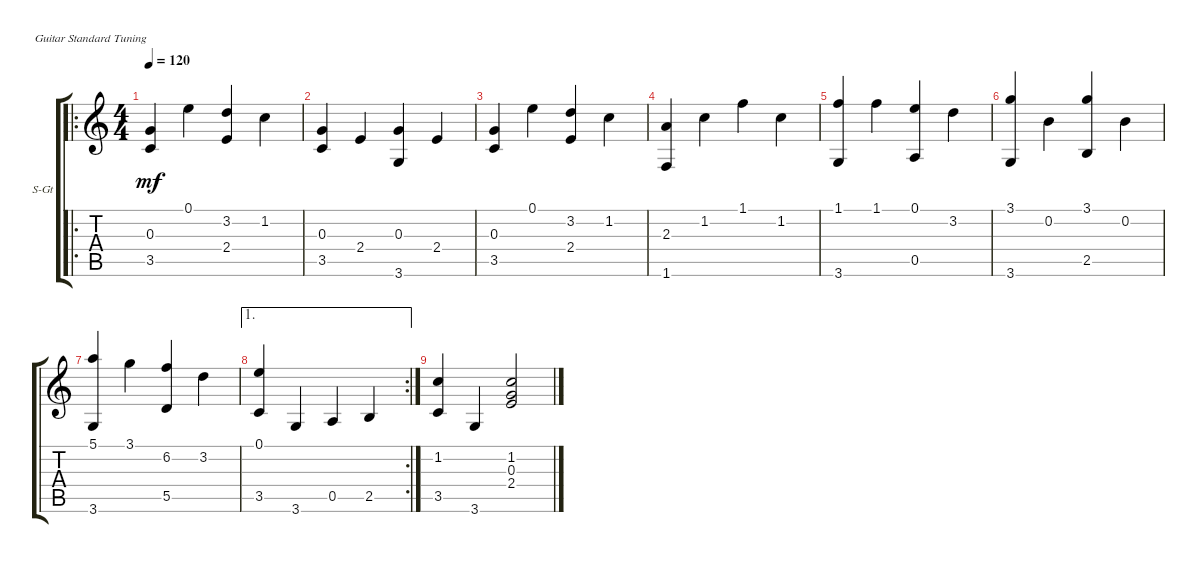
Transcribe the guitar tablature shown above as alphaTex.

\defaultSystemsLayout 4
\bracketExtendMode groupsimilarinstruments
\firstSystemTrackNameOrientation horizontal
\otherSystemsTrackNameOrientation horizontal
\track ("Steel Guitar" "S-Gt") {instrument acousticguitarsteel}
\staff {score tabs}
\tuning (E4 B3 G3 D3 A2 E2)
\ro
\ts (4 4)
\tempo 120
\clef g2
\ks c
(3.5 0.3).4{dy mf} 0.1.4 (3.2 2.4).4 1.2.4 |
(3.5 0.3).4 2.4.4 (3.6 0.3).4 2.4.4 |
(3.5 0.3).4 0.1.4 (3.2 2.4).4 1.2.4 |
(2.3 1.6).4 1.2.4 1.1.4 1.2.4 |
(1.1 3.6).4 1.1.4 (0.1 0.5).4 3.2.4 |
(3.6 3.1).4 0.2.4 (3.1 2.5).4 0.2.4 |
(5.1 3.6).4 3.1.4 (6.2 5.5).4 3.2.4 |
\ae 1
\rc 2
(3.5 0.1).4 3.6.4 0.5.4 2.5.4 |
(1.2 3.5).4 3.6.4 (1.2 0.3 2.4).2
